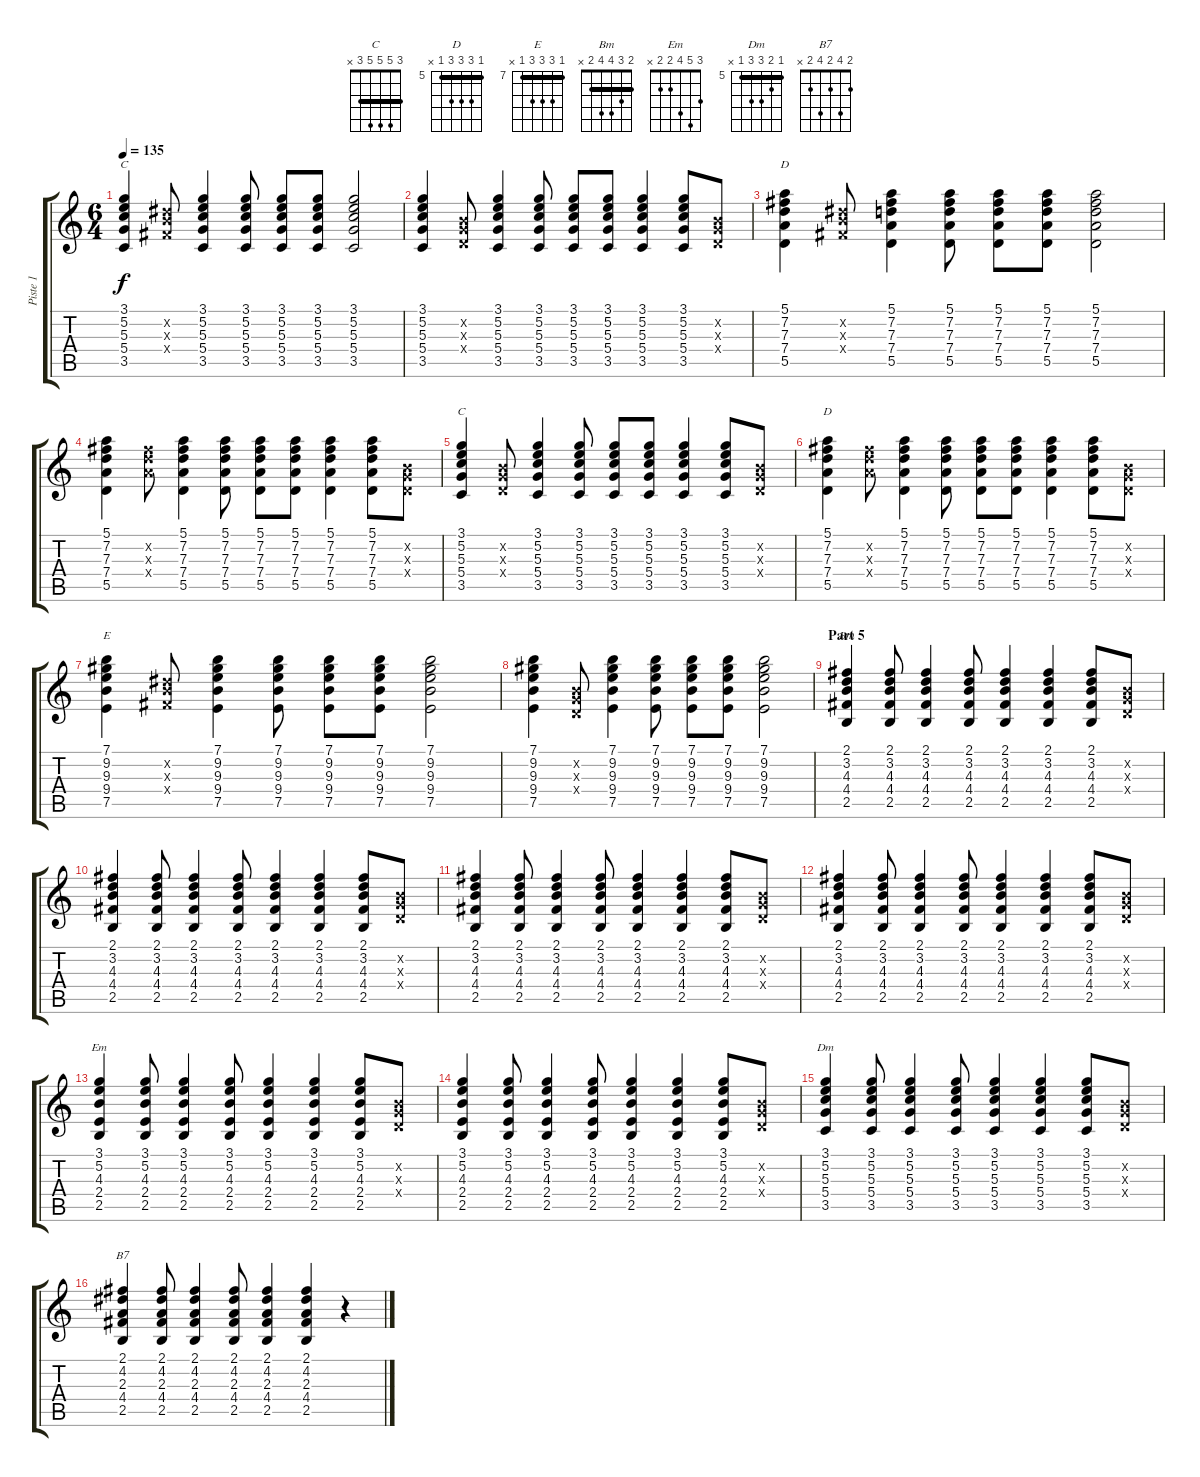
\track ("Piste 1" "Piste 1") {instrument acousticguitarnylon}
\staff {score tabs}
\tuning (E4 B3 G3 D3 A2 E2) {hide}
\chord ("C" 3 5 5 5 3 x)
\chord ("D" 5 7 7 7 5 x) {firstfret 5}
\chord ("C" 3 5 5 5 3 x) {barre 3}
\chord ("D" 5 7 7 7 5 x) {firstfret 5 barre 5}
\chord ("E" 7 9 9 9 7 x) {firstfret 7 barre 7}
\chord ("Bm" 2 3 4 4 2 x) {barre 2}
\chord ("Em" 3 5 4 2 2 x)
\chord ("Dm" 5 6 7 7 5 x) {firstfret 5 barre 5}
\chord ("B7" 2 4 2 4 2 x)
\ts (6 4)
\tempo 135
\clef g2
\ks c
(3.1 5.2 5.3 5.4 3.5).4{ch "C" dy f} (4.2{x} 4.3{x} 4.4{x}).8 (3.1 5.2 5.3 5.4 3.5).4 (3.1 5.2 5.3 5.4 3.5).8 (3.1 5.2 5.3 5.4 3.5).8 (3.1 5.2 5.3 5.4 3.5).8 (3.1 5.2 5.3 5.4 3.5).2 |
(3.1 5.2 5.3 5.4 3.5).4 (0.2{x} 0.3{x} 0.4{x}).8 (3.1 5.2 5.3 5.4 3.5).4 (3.1 5.2 5.3 5.4 3.5).8 (3.1 5.2 5.3 5.4 3.5).8 (3.1 5.2 5.3 5.4 3.5).8 (3.1 5.2 5.3 5.4 3.5).4 (3.1 5.2 5.3 5.4 3.5).8 (0.2{x} 0.3{x} 0.4{x}).8 |
(5.1 7.2 7.3 7.4 5.5).4{ch "D"} (4.2{x} 4.3{x} 4.4{x}).8 (5.1 7.2 7.3 7.4 5.5).4 (5.1 7.2 7.3 7.4 5.5).8 (5.1 7.2 7.3 7.4 5.5).8 (5.1 7.2 7.3 7.4 5.5).8 (5.1 7.2 7.3 7.4 5.5).2 |
(5.1 7.2 7.3 7.4 5.5).4 (7.2{x} 7.3{x} 7.4{x}).8 (5.1 7.2 7.3 7.4 5.5).4 (5.1 7.2 7.3 7.4 5.5).8 (5.1 7.2 7.3 7.4 5.5).8 (5.1 7.2 7.3 7.4 5.5).8 (5.1 7.2 7.3 7.4 5.5).4 (5.1 7.2 7.3 7.4 5.5).8 (0.2{x} 0.3{x} 0.4{x}).8 |
(3.1 5.2 5.3 5.4 3.5).4{ch "C"} (0.2{x} 0.3{x} 0.4{x}).8 (3.1 5.2 5.3 5.4 3.5).4 (3.1 5.2 5.3 5.4 3.5).8 (3.1 5.2 5.3 5.4 3.5).8 (3.1 5.2 5.3 5.4 3.5).8 (3.1 5.2 5.3 5.4 3.5).4 (3.1 5.2 5.3 5.4 3.5).8 (0.2{x} 0.3{x} 0.4{x}).8 |
(5.1 7.2 7.3 7.4 5.5).4{ch "D"} (7.2{x} 7.3{x} 7.4{x}).8 (5.1 7.2 7.3 7.4 5.5).4 (5.1 7.2 7.3 7.4 5.5).8 (5.1 7.2 7.3 7.4 5.5).8 (5.1 7.2 7.3 7.4 5.5).8 (5.1 7.2 7.3 7.4 5.5).4 (5.1 7.2 7.3 7.4 5.5).8 (0.2{x} 0.3{x} 0.4{x}).8 |
(7.1 9.2 9.3 9.4 7.5).4{ch "E"} (4.2{x} 4.3{x} 4.4{x}).8 (7.1 9.2 9.3 9.4 7.5).4 (7.1 9.2 9.3 9.4 7.5).8 (7.1 9.2 9.3 9.4 7.5).8 (7.1 9.2 9.3 9.4 7.5).8 (7.1 9.2 9.3 9.4 7.5).2 |
(7.1 9.2 9.3 9.4 7.5).4 (0.2{x} 0.3{x} 0.4{x}).8 (7.1 9.2 9.3 9.4 7.5).4 (7.1 9.2 9.3 9.4 7.5).8 (7.1 9.2 9.3 9.4 7.5).8 (7.1 9.2 9.3 9.4 7.5).8 (7.1 9.2 9.3 9.4 7.5).2 |
\section ("" "Part 5")
(2.1 3.2 4.3 4.4 2.5).4{ch "Bm"} (2.1 3.2 4.3 4.4 2.5).8 (2.1 3.2 4.3 4.4 2.5).4 (2.1 3.2 4.3 4.4 2.5).8 (2.1 3.2 4.3 4.4 2.5).4 (2.1 3.2 4.3 4.4 2.5).4 (2.1 3.2 4.3 4.4 2.5).8 (0.2{x} 0.3{x} 0.4{x}).8 |
(2.1 3.2 4.3 4.4 2.5).4 (2.1 3.2 4.3 4.4 2.5).8 (2.1 3.2 4.3 4.4 2.5).4 (2.1 3.2 4.3 4.4 2.5).8 (2.1 3.2 4.3 4.4 2.5).4 (2.1 3.2 4.3 4.4 2.5).4 (2.1 3.2 4.3 4.4 2.5).8 (0.2{x} 0.3{x} 0.4{x}).8 |
(2.1 3.2 4.3 4.4 2.5).4 (2.1 3.2 4.3 4.4 2.5).8 (2.1 3.2 4.3 4.4 2.5).4 (2.1 3.2 4.3 4.4 2.5).8 (2.1 3.2 4.3 4.4 2.5).4 (2.1 3.2 4.3 4.4 2.5).4 (2.1 3.2 4.3 4.4 2.5).8 (0.2{x} 0.3{x} 0.4{x}).8 |
(2.1 3.2 4.3 4.4 2.5).4 (2.1 3.2 4.3 4.4 2.5).8 (2.1 3.2 4.3 4.4 2.5).4 (2.1 3.2 4.3 4.4 2.5).8 (2.1 3.2 4.3 4.4 2.5).4 (2.1 3.2 4.3 4.4 2.5).4 (2.1 3.2 4.3 4.4 2.5).8 (0.2{x} 0.3{x} 0.4{x}).8 |
(3.1 5.2 4.3 2.4 2.5).4{ch "Em"} (3.1 5.2 4.3 2.4 2.5).8 (3.1 5.2 4.3 2.4 2.5).4 (3.1 5.2 4.3 2.4 2.5).8 (3.1 5.2 4.3 2.4 2.5).4 (3.1 5.2 4.3 2.4 2.5).4 (3.1 5.2 4.3 2.4 2.5).8 (0.2{x} 0.3{x} 0.4{x}).8 |
(3.1 5.2 4.3 2.4 2.5).4 (3.1 5.2 4.3 2.4 2.5).8 (3.1 5.2 4.3 2.4 2.5).4 (3.1 5.2 4.3 2.4 2.5).8 (3.1 5.2 4.3 2.4 2.5).4 (3.1 5.2 4.3 2.4 2.5).4 (3.1 5.2 4.3 2.4 2.5).8 (0.2{x} 0.3{x} 0.4{x}).8 |
(3.1 5.2 5.3 5.4 3.5).4{ch "Dm"} (3.1 5.2 5.3 5.4 3.5).8 (3.1 5.2 5.3 5.4 3.5).4 (3.1 5.2 5.3 5.4 3.5).8 (3.1 5.2 5.3 5.4 3.5).4 (3.1 5.2 5.3 5.4 3.5).4 (3.1 5.2 5.3 5.4 3.5).8 (0.2{x} 0.3{x} 0.4{x}).8 |
(2.1 4.2 2.3 4.4 2.5).4{ch "B7"} (2.1 4.2 2.3 4.4 2.5).8 (2.1 4.2 2.3 4.4 2.5).4 (2.1 4.2 2.3 4.4 2.5).8 (2.1 4.2 2.3 4.4 2.5).4 (2.1 4.2 2.3 4.4 2.5).4 r.4
